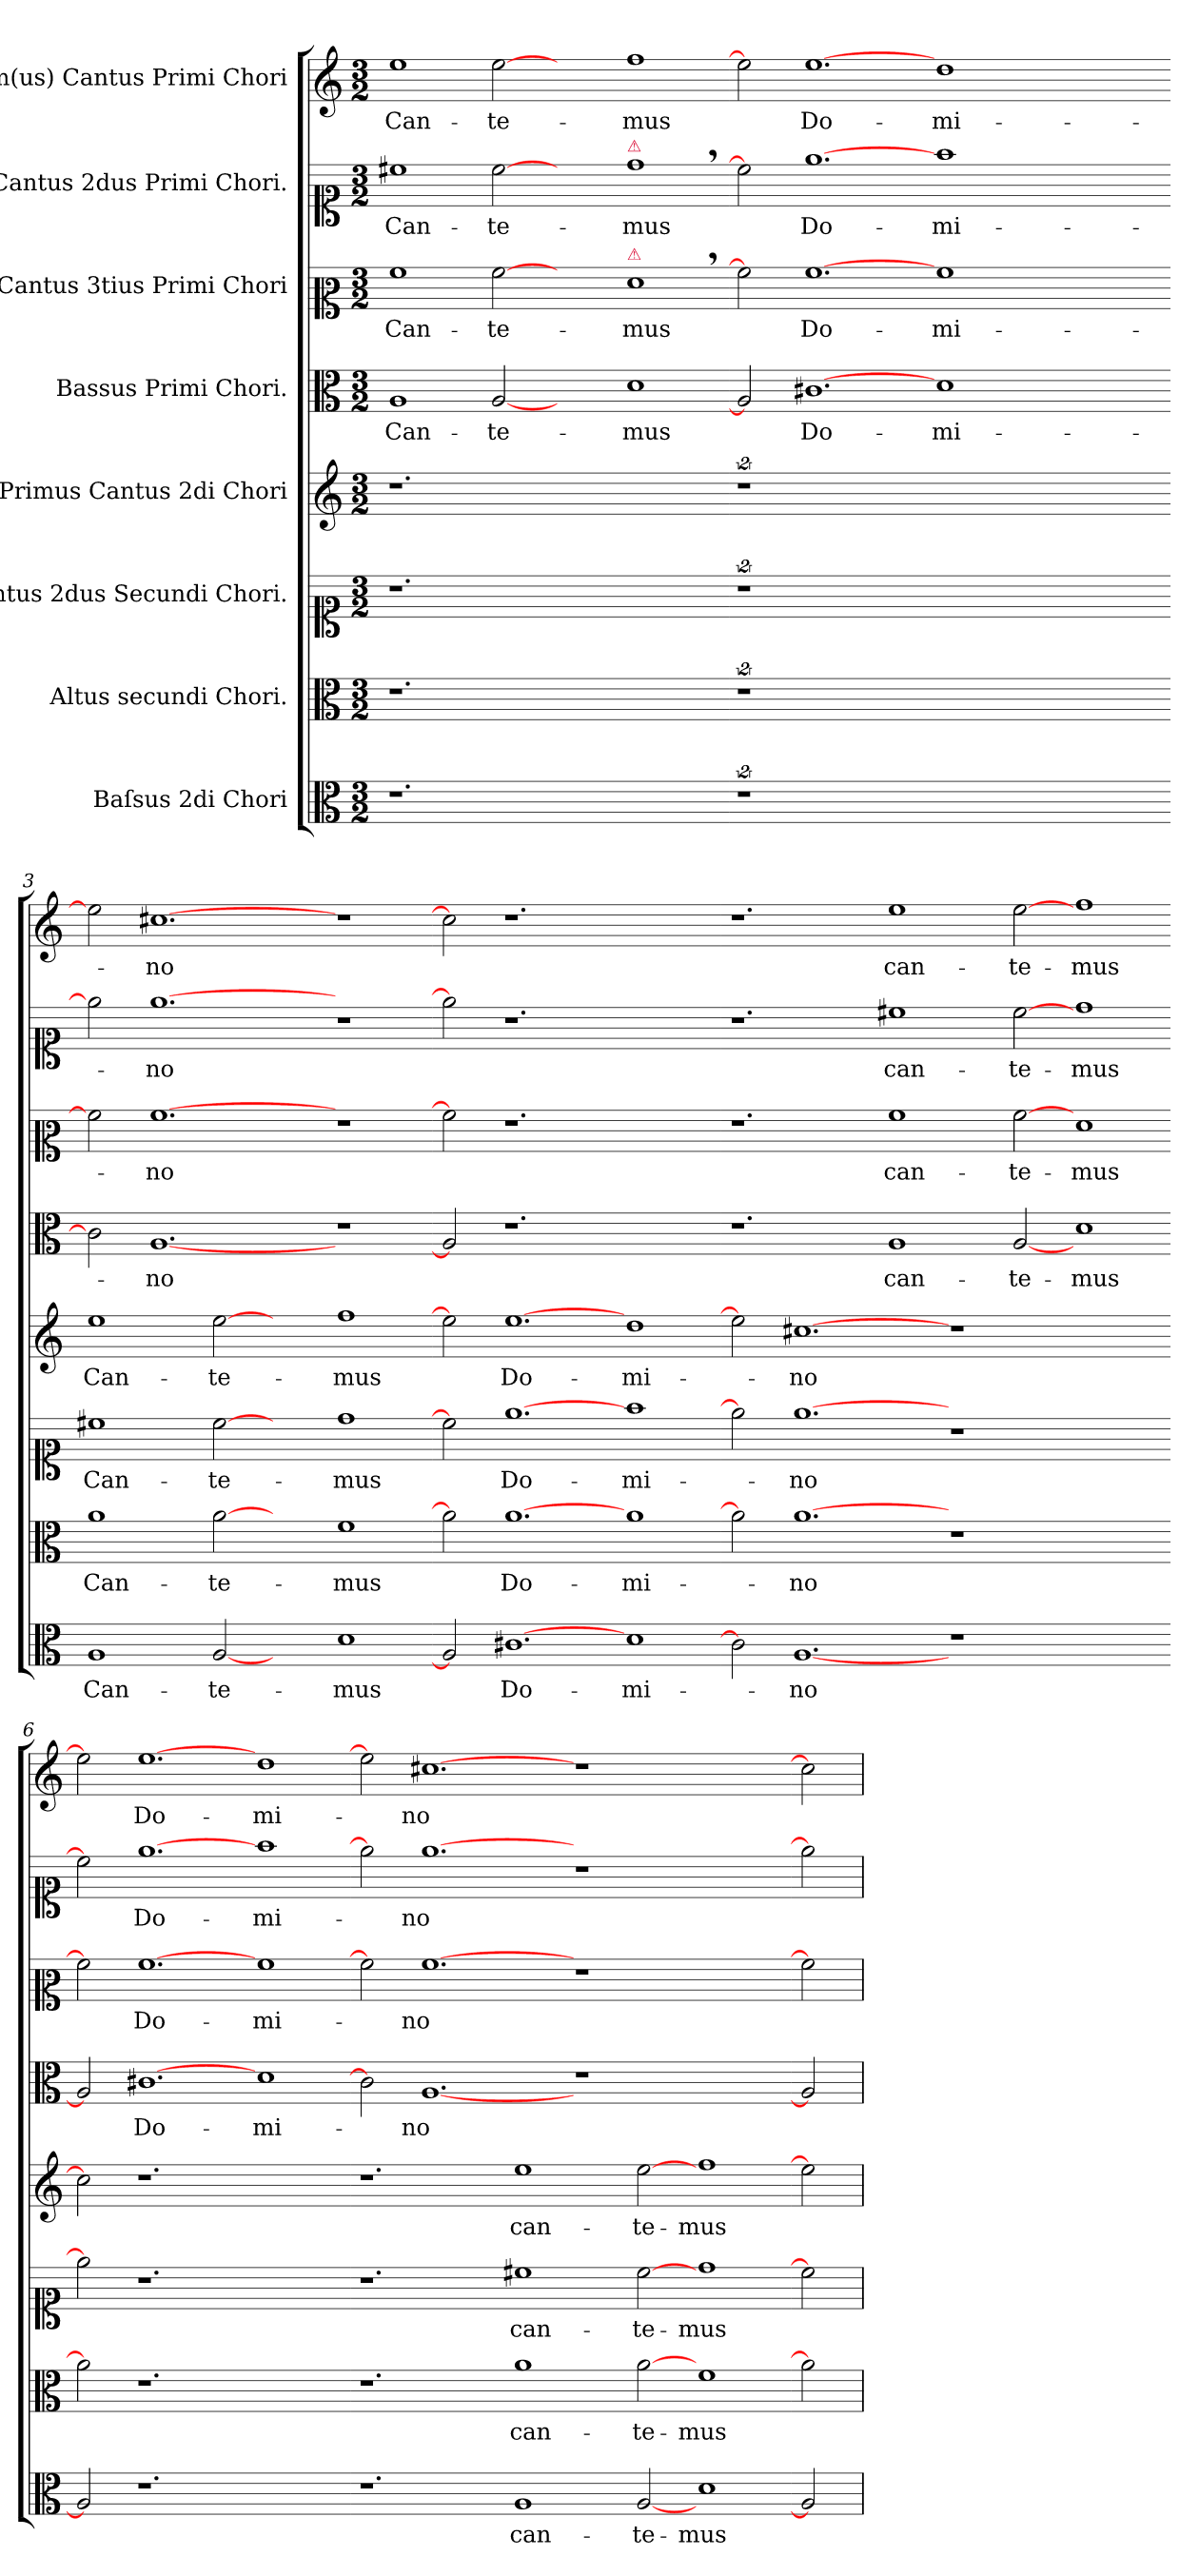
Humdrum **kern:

**kern	**text	**kern	**text	**kern	**text	**kern	**text	**kern	**text	**kern	**text	**kern	**text	**kern	**text
*part8	*part8	*part7	*part7	*part6	*part6	*part5	*part5	*part4	*part4	*part3	*part3	*part2	*part2	*part1	*part1
*staff8	*staff8	*staff7	*staff7	*staff6	*staff6	*staff5	*staff5	*staff4	*staff4	*staff3	*staff3	*staff2	*staff2	*staff1	*staff1
*I"Baſsus 2di Chori	*	*I"Altus secundi Chori.	*	*I"Cantus 2dus Secundi Chori.	*	*I"Primus Cantus 2di Chori	*	*I"Bassus Primi Chori.	*	*I"Cantus 3tius Primi Chori	*	*I"Cantus 2dus Primi Chori.	*	*I"1m(us) Cantus Primi Chori	*
*clefC3	*	*clefC3	*	*clefC1	*	*clefG2	*	*clefC3	*	*clefC2	*	*clefC1	*	*clefG2	*
*k[]	*	*k[]	*	*k[]	*	*k[]	*	*k[]	*	*k[]	*	*k[]	*	*k[]	*
*M3/2	*	*M3/2	*	*M3/2	*	*M3/2	*	*M3/2	*	*M3/2	*	*M3/2	*	*M3/2	*
=1	=1	=1	=1	=1	=1	=1	=1	=1	=1	=1	=1	=1	=1	=1	=1
1.r	.	1.r	.	1.r	.	1.r	.	1A	Can-	1a	Can-	1cc#X	Can-	1ee	Can-
.	.	.	.	.	.	.	.	[2A/	-te-	[2a\	-te-	[2cc#\	-te-	[2ee\	-te-
1.ryy	.	1.ryy	.	1.ryy	.	1.ryy	.	2ryy	.	2ryy	.	2ryy	.	2ryy	.
!	!	!	!	!	!	!	!	!	!	!	!	!LO:TX:a:color=crimson:t=⚠	!	!	!
!	!	!	!	!	!	!	!	!	!	!LO:TX:a:color=crimson:t=⚠	!	!	!	!	!
.	.	.	.	.	.	.	.	1d	-mus	1f,<	-mus	1dd,<	-mus	1ff	-mus
=2-	=2-	=2-	=2-	=2-	=2-	=2-	=2-	=2-	=2-	=2-	=2-	=2-	=2-	=2-	=2-
2%9r	.	2%9r	.	2%9r	.	2%9r	.	2A/]	.	2a\]	.	2cc#\]	.	2ee\]	.
.	.	.	.	.	.	.	.	[1.c#X	Do-	[1.a	Do-	[1.ee	Do-	[1.ee	Do-
.	.	.	.	.	.	.	.	1d	-mi-	1a	-mi-	1ff	-mi-	1dd	-mi-
.	.	.	.	.	.	.	.	1.ryy	.	1.ryy	.	1.ryy	.	1.ryy	.
=3-	=3-	=3-	=3-	=3-	=3-	=3-	=3-	=3-	=3-	=3-	=3-	=3-	=3-	=3-	=3-
1A	Can-	1a	Can-	1cc#X	Can-	1ee	Can-	2c#]	.	2a]	.	2ee]	.	2ee]	.
.	.	.	.	.	.	.	.	[1.A	-no	[1.a	-no	[1.ee	-no	[1.cc#X	-no
[2A/	-te-	[2a\	-te-	[2cc#\	-te-	[2ee\	-te-	.	.	.	.	.	.	.	.
2ryy	.	2ryy	.	2ryy	.	2ryy	.	.	.	.	.	.	.	.	.
1d	-mus	1f	-mus	1dd	-mus	1ff	-mus	1r	.	1r	.	1r	.	1r	.
=4-	=4-	=4-	=4-	=4-	=4-	=4-	=4-	=4-	=4-	=4-	=4-	=4-	=4-	=4-	=4-
2A/]	.	2a\]	.	2cc#\]	.	2ee\]	.	2A]	.	2a]	.	2ee]	.	2cc#]	.
[1.c#X	Do-	[1.a	Do-	[1.ee	Do-	[1.ee	Do-	1.r	.	1.r	.	1.r	.	1.r	.
1d	-mi-	1a	-mi-	1ff	-mi-	1dd	-mi-	1ryy	.	1ryy	.	1ryy	.	1ryy	.
=5-	=5-	=5-	=5-	=5-	=5-	=5-	=5-	=5-	=5-	=5-	=5-	=5-	=5-	=5-	=5-
2c#]	.	2a]	.	2ee]	.	2ee]	.	1.r	.	1.r	.	1.r	.	1.r	.
[1.A	-no	[1.a	-no	[1.ee	-no	[1.cc#X	-no	.	.	.	.	.	.	.	.
.	.	.	.	.	.	.	.	1A	can-	1a	can-	1cc#X	can-	1ee	can-
1r	.	1r	.	1r	.	1r	.	.	.	.	.	.	.	.	.
.	.	.	.	.	.	.	.	[2A/	-te-	[2a\	-te-	[2cc#\	-te-	[2ee\	-te-
1ryy	.	1ryy	.	1ryy	.	1ryy	.	1d	-mus	1f	-mus	1dd	-mus	1ff	-mus
=6-	=6-	=6-	=6-	=6-	=6-	=6-	=6-	=6-	=6-	=6-	=6-	=6-	=6-	=6-	=6-
2A]	.	2a]	.	2ee]	.	2cc#]	.	2A/]	.	2a\]	.	2cc#\]	.	2ee\]	.
1.r	.	1.r	.	1.r	.	1.r	.	[1.c#X	Do-	[1.a	Do-	[1.ee	Do-	[1.ee	Do-
1ryy	.	1ryy	.	1ryy	.	1ryy	.	1d	-mi-	1a	-mi-	1ff	-mi-	1dd	-mi-
=7-	=7-	=7-	=7-	=7-	=7-	=7-	=7-	=7-	=7-	=7-	=7-	=7-	=7-	=7-	=7-
1.r	.	1.r	.	1.r	.	1.r	.	2c#]	.	2a]	.	2ee]	.	2ee]	.
.	.	.	.	.	.	.	.	[1.A	-no	[1.a	-no	[1.ee	-no	[1.cc#X	-no
1A	can-	1a	can-	1cc#X	can-	1ee	can-	.	.	.	.	.	.	.	.
.	.	.	.	.	.	.	.	1r	.	1r	.	1r	.	1r	.
[2A/	-te-	[2a\	-te-	[2cc#\	-te-	[2ee\	-te-	.	.	.	.	.	.	.	.
1d	-mus	1f	-mus	1dd	-mus	1ff	-mus	1ryy	.	1ryy	.	1ryy	.	1ryy	.
=8-	=8-	=8-	=8-	=8-	=8-	=8-	=8-	=8-	=8-	=8-	=8-	=8-	=8-	=8-	=8-
2A/]	.	2a\]	.	2cc#\]	.	2ee\]	.	2A]	.	2a]	.	2ee]	.	2cc#]	.
=	=	=	=	=	=	=	=	=	=	=	=	=	=	=	=
*-	*-	*-	*-	*-	*-	*-	*-	*-	*-	*-	*-	*-	*-	*-	*-
